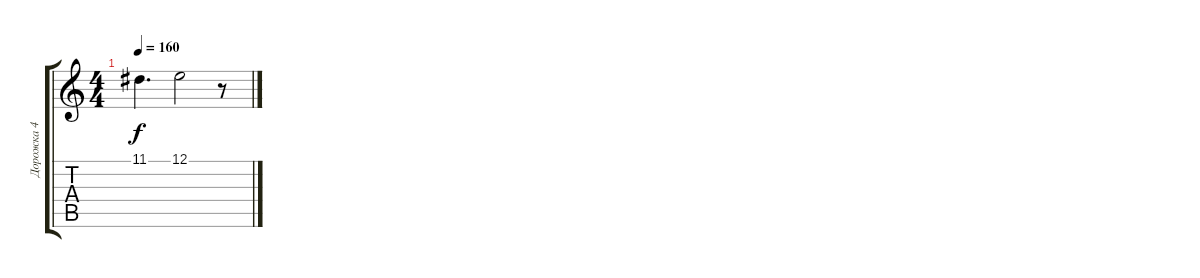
\track ("Дорожка 4" "Дорожка 4") {instrument lead6voice}
\staff {score tabs}
\tuning (E4 B3 G3 D3 A2 E2) {hide}
\ts (4 4)
\tempo 160
\clef g2
\ks c
11.1.4{d dy f} 12.1.2 r.8
